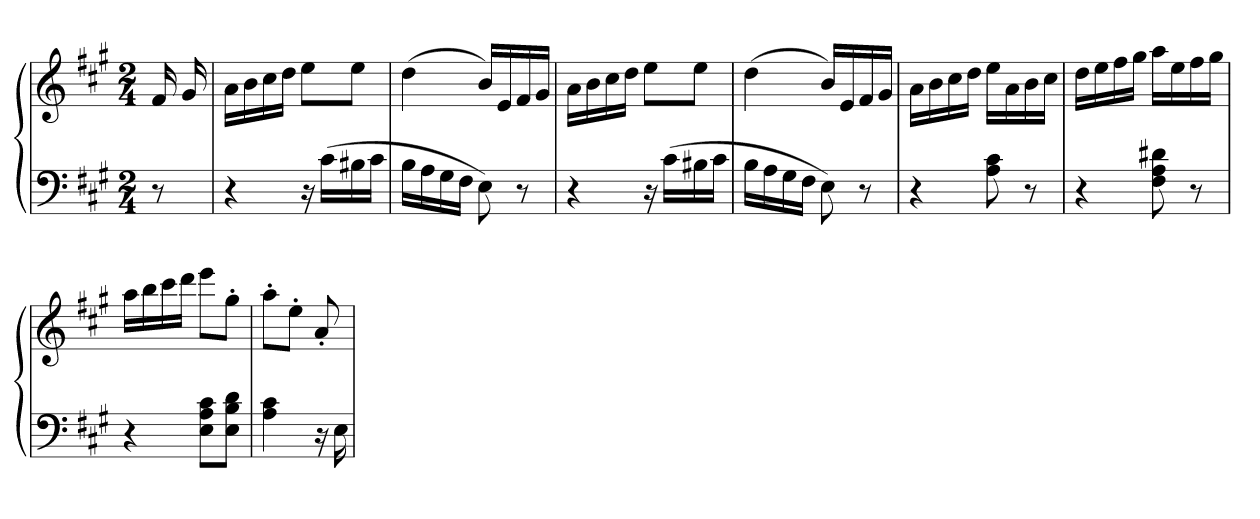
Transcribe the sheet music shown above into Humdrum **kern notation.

**kern	**kern
*part1	*part1
*staff2	*staff1
*clefF4	*clefG2
*k[f#c#g#]	*k[f#c#g#]
*A:	*A:
*M2/4	*M2/4
=	=
8r	16f#
.	16g#
=	=
4r	16aLL
.	16b
.	16cc#
.	16ddJJ
16r	8eeL
(16c#LL	.
16B#X	8eeJ
16c#JJ	.
=	=
16BLL	(4dd
16A	.
16G#	.
16F#JJ	.
8E)	16bLL)
.	16e
8r	16f#
.	16g#JJ
=	=
4r	16aLL
.	16b
.	16cc#
.	16ddJJ
16r	8eeL
(16c#LL	.
16B#X	8eeJ
16c#JJ	.
=	=
16BLL	(4dd
16A	.
16G#	.
16F#JJ	.
8E)	16bLL)
.	16e
8r	16f#
.	16g#JJ
=	=
4r	16aLL
.	16b
.	16cc#
.	16ddJJ
8A 8c#	16eeLL
.	16a
8r	16b
.	16cc#JJ
=	=
4r	16ddLL
.	16ee
.	16ff#
.	16gg#JJ
8F# 8A 8d#X	16aaLL
.	16ee
8r	16ff#
.	16gg#JJ
=	=
4r	16aaLL
.	16bb
.	16ccc#
.	16dddJJ
8E 8A 8c#L	8eeeL
8E 8B 8dJ	8gg#'J
=	=
4A 4c#	8aa'L
.	8ee'J
16r	8a'
16E	.
=	=
*-	*-
